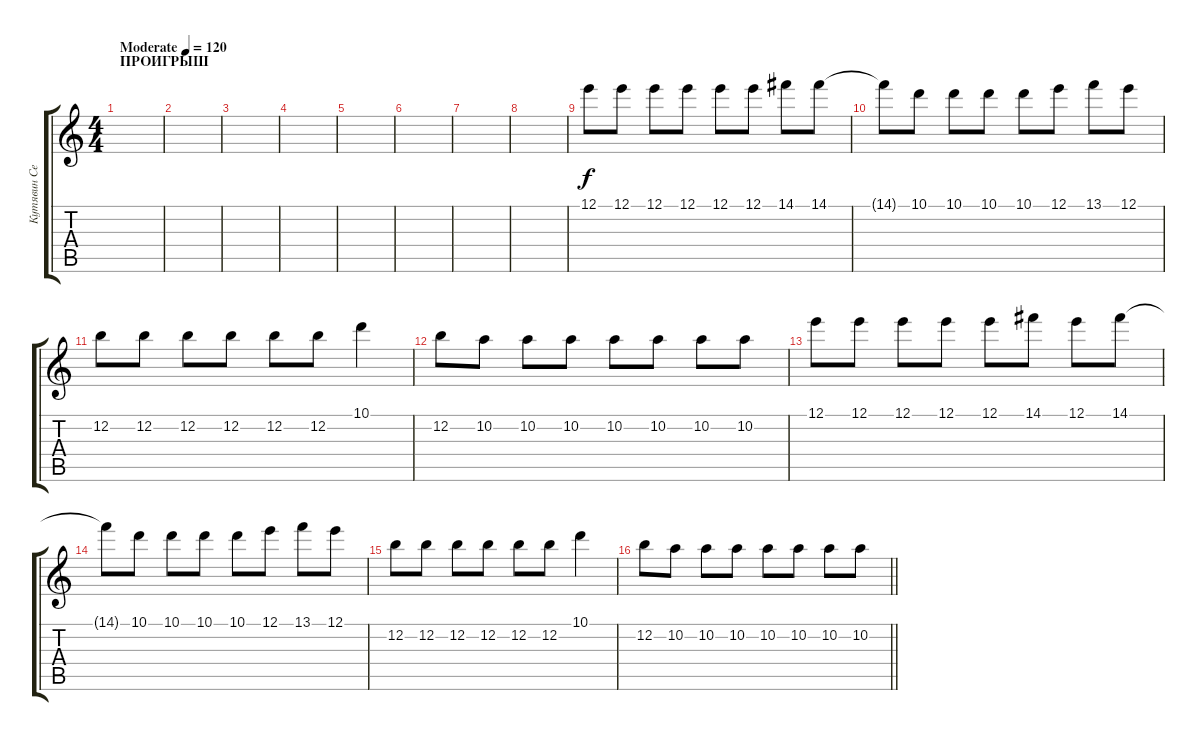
\track ("Кутявин Сергей" "Кутявин Се") {instrument distortionguitar}
\staff {score tabs}
\tuning (E4 B3 G3 D3 A2 E2) {hide}
\ts (4 4)
\section ("" "ПРОИГРЫШ")
\tempo (120 "Moderate")
\clef g2
\ks c
|
|
|
|
|
|
|
|
12.1.8 12.1.8 12.1.8 12.1.8 12.1.8 12.1.8 14.1.8 14.1.8 |
14.1{t}.8 10.1.8 10.1.8 10.1.8 10.1.8 12.1.8 13.1.8 12.1.8 |
12.2.8 12.2.8 12.2.8 12.2.8 12.2.8 12.2.8 10.1.4 |
12.2.8 10.2.8 10.2.8 10.2.8 10.2.8 10.2.8 10.2.8 10.2.8 |
12.1.8 12.1.8 12.1.8 12.1.8 12.1.8 14.1.8 12.1.8 14.1.8 |
14.1{t}.8 10.1.8 10.1.8 10.1.8 10.1.8 12.1.8 13.1.8 12.1.8 |
12.2.8 12.2.8 12.2.8 12.2.8 12.2.8 12.2.8 10.1.4 |
\barLineRight lightlight
12.2.8 10.2.8 10.2.8 10.2.8 10.2.8 10.2.8 10.2.8 10.2.8
